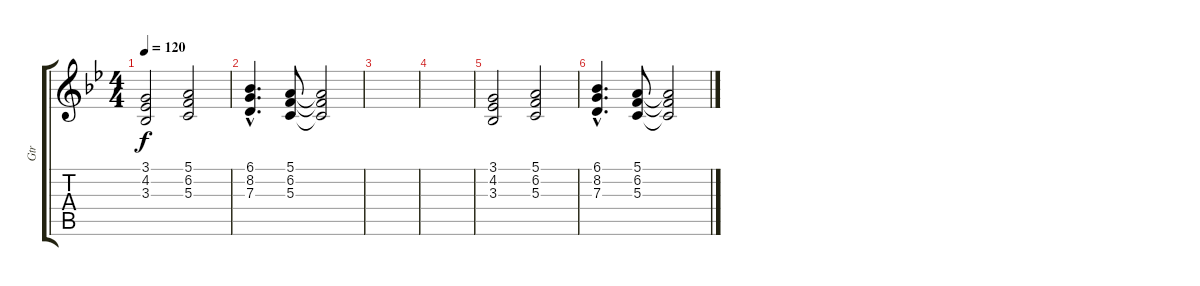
\track ("Gtr" "Gtr") {instrument lead1square}
\staff {score tabs}
\tuning (E4 B3 G3 D3 A2 E2) {hide}
\ts (4 4)
\tempo 120
\clef g2
\ks bb
(3.1 4.2 3.3).2{dy f} (5.1 6.2 5.3).2 |
(6.1{hac} 8.2{hac} 7.3{hac}).4{d} (5.1 6.2 5.3).8 (5.1{t} 6.2{t} 5.3{t}).2 |
|
|
(3.1 4.2 3.3).2 (5.1 6.2 5.3).2 |
(6.1{hac} 8.2{hac} 7.3{hac}).4{d} (5.1 6.2 5.3).8 (5.1{t} 6.2{t} 5.3{t}).2
